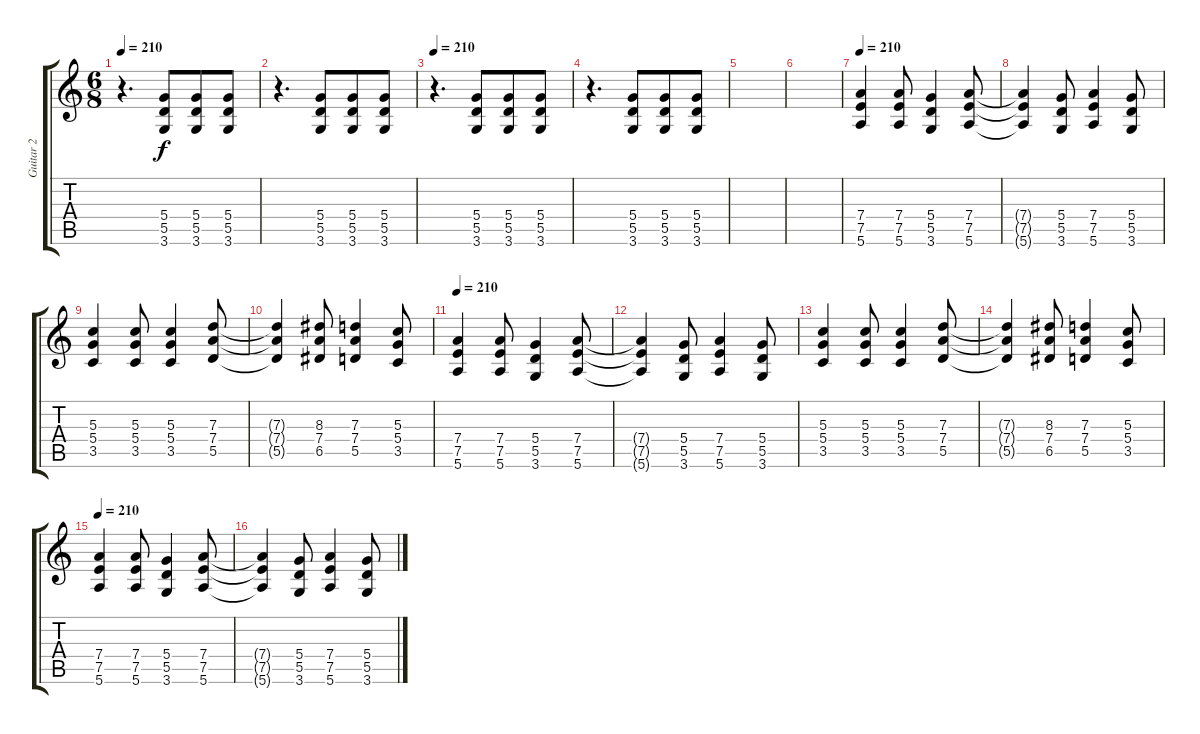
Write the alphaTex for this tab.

\track ("Guitar 2" "Guitar 2") {instrument acousticguitarnylon}
\staff {score tabs}
\tuning (E4 B3 G3 D3 A2 E2) {hide}
\ts (6 8)
\tempo 210
\clef g2
\ks c
r.4{d dy f} (5.4 5.5 3.6).8 (5.4 5.5 3.6).8 (5.4 5.5 3.6).8 |
r.4{d} (5.4 5.5 3.6).8 (5.4 5.5 3.6).8 (5.4 5.5 3.6).8 |
\tempo 210
r.4{d instrument distortionguitar} (5.4 5.5 3.6).8 (5.4 5.5 3.6).8 (5.4 5.5 3.6).8 |
r.4{d} (5.4 5.5 3.6).8 (5.4 5.5 3.6).8 (5.4 5.5 3.6).8 |
|
|
\tempo 210
(7.4 7.5 5.6).4{instrument distortionguitar} (7.4 7.5 5.6).8 (5.4 5.5 3.6).4 (7.4 7.5 5.6).8 |
(7.4{t} 7.5{t} 5.6{t}).4 (5.4 5.5 3.6).8 (7.4 7.5 5.6).4 (5.4 5.5 3.6).8 |
(5.3 5.4 3.5).4 (5.3 5.4 3.5).8 (5.3 5.4 3.5).4 (7.3 7.4 5.5).8 |
(7.3{t} 7.4{t} 5.5{t}).4 (8.3 7.4 6.5).8 (7.3 7.4 5.5).4 (5.3 5.4 3.5).8 |
\tempo 210
(7.4 7.5 5.6).4{instrument distortionguitar} (7.4 7.5 5.6).8 (5.4 5.5 3.6).4 (7.4 7.5 5.6).8 |
(7.4{t} 7.5{t} 5.6{t}).4 (5.4 5.5 3.6).8 (7.4 7.5 5.6).4 (5.4 5.5 3.6).8 |
(5.3 5.4 3.5).4 (5.3 5.4 3.5).8 (5.3 5.4 3.5).4 (7.3 7.4 5.5).8 |
(7.3{t} 7.4{t} 5.5{t}).4 (8.3 7.4 6.5).8 (7.3 7.4 5.5).4 (5.3 5.4 3.5).8 |
\tempo 210
(7.4 7.5 5.6).4{instrument distortionguitar} (7.4 7.5 5.6).8 (5.4 5.5 3.6).4 (7.4 7.5 5.6).8 |
(7.4{t} 7.5{t} 5.6{t}).4 (5.4 5.5 3.6).8 (7.4 7.5 5.6).4 (5.4 5.5 3.6).8
